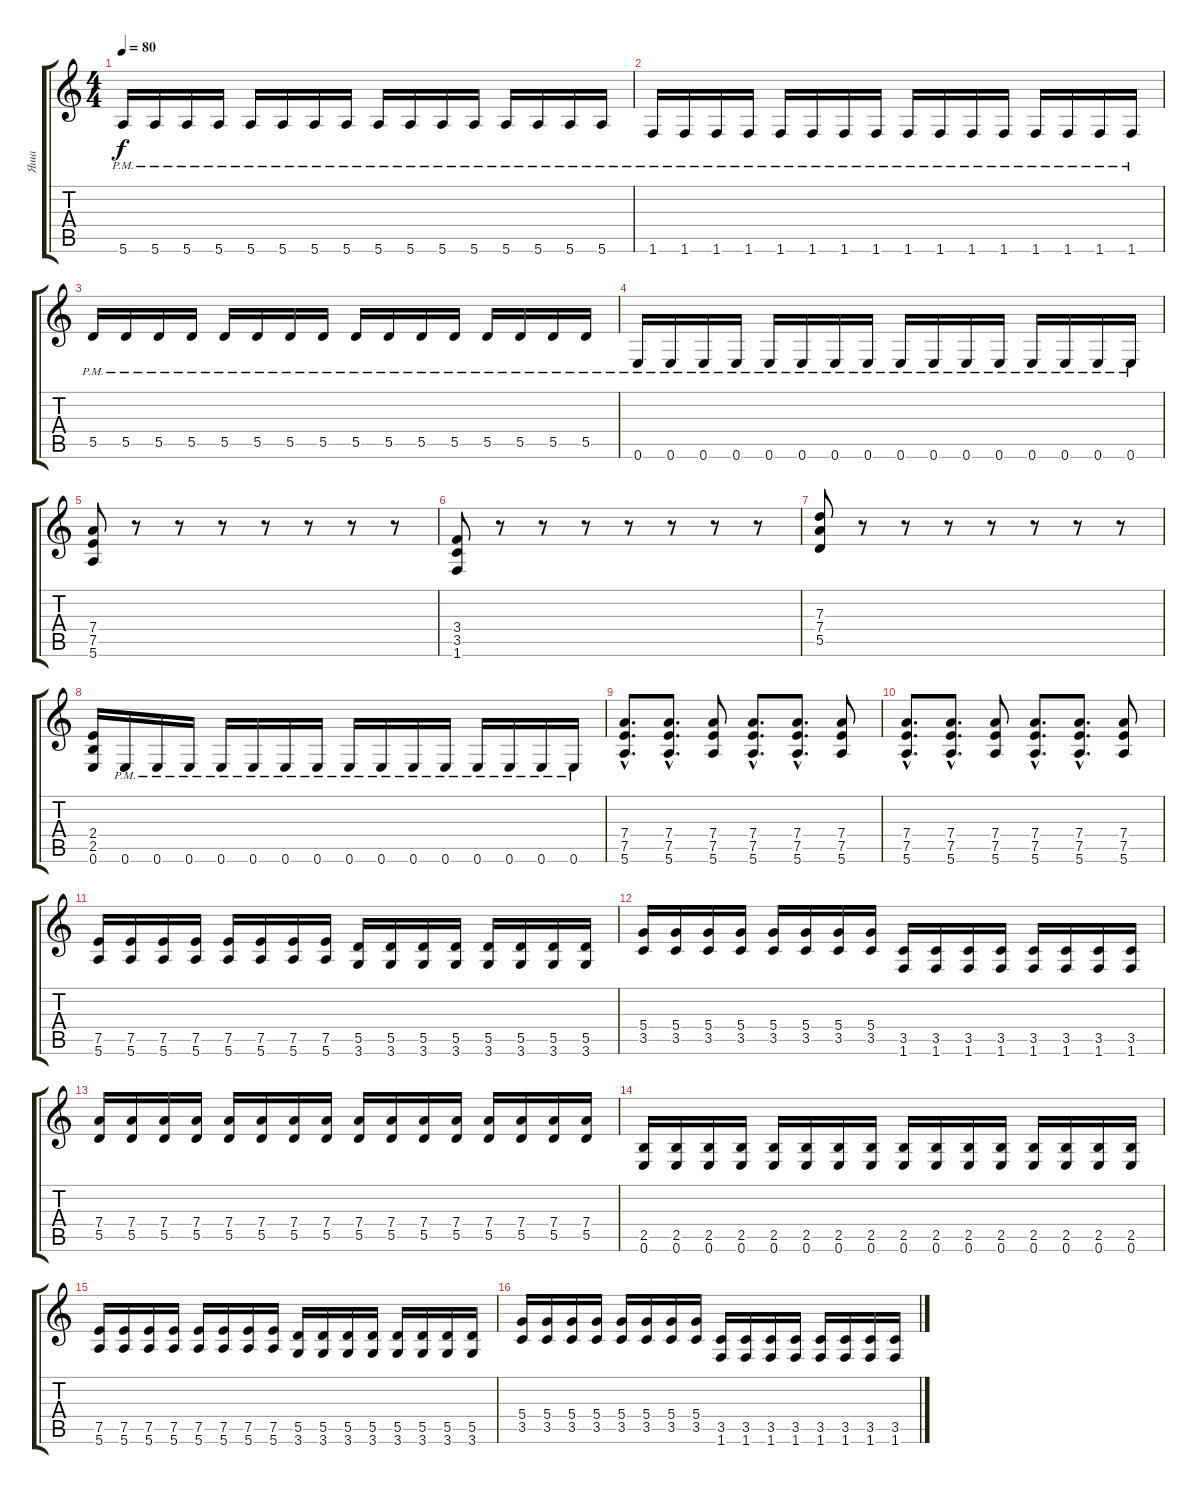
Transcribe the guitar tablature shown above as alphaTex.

\track ("Яша" "Яша") {instrument distortionguitar}
\staff {score tabs}
\tuning (E4 B3 G3 D3 A2 E2) {hide}
\ts (4 4)
\tempo 80
\clef g2
\ks c
5.6{pm}.16{dy f instrument distortionguitar} 5.6{pm}.16 5.6{pm}.16 5.6{pm}.16 5.6{pm}.16 5.6{pm}.16 5.6{pm}.16 5.6{pm}.16 5.6{pm}.16 5.6{pm}.16 5.6{pm}.16 5.6{pm}.16 5.6{pm}.16 5.6{pm}.16 5.6{pm}.16 5.6{pm}.16 |
1.6{pm}.16 1.6{pm}.16 1.6{pm}.16 1.6{pm}.16 1.6{pm}.16 1.6{pm}.16 1.6{pm}.16 1.6{pm}.16 1.6{pm}.16 1.6{pm}.16 1.6{pm}.16 1.6{pm}.16 1.6{pm}.16 1.6{pm}.16 1.6{pm}.16 1.6{pm}.16 |
5.5{pm}.16 5.5{pm}.16 5.5{pm}.16 5.5{pm}.16 5.5{pm}.16 5.5{pm}.16 5.5{pm}.16 5.5{pm}.16 5.5{pm}.16 5.5{pm}.16 5.5{pm}.16 5.5{pm}.16 5.5{pm}.16 5.5{pm}.16 5.5{pm}.16 5.5{pm}.16 |
0.6{pm}.16 0.6{pm}.16 0.6{pm}.16 0.6{pm}.16 0.6{pm}.16 0.6{pm}.16 0.6{pm}.16 0.6{pm}.16 0.6{pm}.16 0.6{pm}.16 0.6{pm}.16 0.6{pm}.16 0.6{pm}.16 0.6{pm}.16 0.6{pm}.16 0.6{pm}.16 |
(7.4 7.5 5.6).8 r.8 r.8 r.8 r.8 r.8 r.8 r.8 |
(3.4 3.5 1.6).8 r.8 r.8 r.8 r.8 r.8 r.8 r.8 |
(7.3 7.4 5.5).8 r.8 r.8 r.8 r.8 r.8 r.8 r.8 |
(2.4 2.5 0.6).16 0.6{pm}.16 0.6{pm}.16 0.6{pm}.16 0.6{pm}.16 0.6{pm}.16 0.6{pm}.16 0.6{pm}.16 0.6{pm}.16 0.6{pm}.16 0.6{pm}.16 0.6{pm}.16 0.6{pm}.16 0.6{pm}.16 0.6{pm}.16 0.6{pm}.16 |
(7.4{hac} 7.5{hac} 5.6{hac}).8{d} (7.4{hac} 7.5{hac} 5.6{hac}).8{d} (7.4 7.5 5.6).8 (7.4{hac} 7.5{hac} 5.6{hac}).8{d} (7.4{hac} 7.5{hac} 5.6{hac}).8{d} (7.4 7.5 5.6).8 |
(7.4{hac} 7.5{hac} 5.6{hac}).8{d} (7.4{hac} 7.5{hac} 5.6{hac}).8{d} (7.4 7.5 5.6).8 (7.4{hac} 7.5{hac} 5.6{hac}).8{d} (7.4{hac} 7.5{hac} 5.6{hac}).8{d} (7.4 7.5 5.6).8 |
(7.5 5.6).16 (7.5 5.6).16 (7.5 5.6).16 (7.5 5.6).16 (7.5 5.6).16 (7.5 5.6).16 (7.5 5.6).16 (7.5 5.6).16 (5.5 3.6).16 (5.5 3.6).16 (5.5 3.6).16 (5.5 3.6).16 (5.5 3.6).16 (5.5 3.6).16 (5.5 3.6).16 (5.5 3.6).16 |
(5.4 3.5).16 (5.4 3.5).16 (5.4 3.5).16 (5.4 3.5).16 (5.4 3.5).16 (5.4 3.5).16 (5.4 3.5).16 (5.4 3.5).16 (3.5 1.6).16 (3.5 1.6).16 (3.5 1.6).16 (3.5 1.6).16 (3.5 1.6).16 (3.5 1.6).16 (3.5 1.6).16 (3.5 1.6).16 |
(7.4 5.5).16 (7.4 5.5).16 (7.4 5.5).16 (7.4 5.5).16 (7.4 5.5).16 (7.4 5.5).16 (7.4 5.5).16 (7.4 5.5).16 (7.4 5.5).16 (7.4 5.5).16 (7.4 5.5).16 (7.4 5.5).16 (7.4 5.5).16 (7.4 5.5).16 (7.4 5.5).16 (7.4 5.5).16 |
(2.5 0.6).16 (2.5 0.6).16 (2.5 0.6).16 (2.5 0.6).16 (2.5 0.6).16 (2.5 0.6).16 (2.5 0.6).16 (2.5 0.6).16 (2.5 0.6).16 (2.5 0.6).16 (2.5 0.6).16 (2.5 0.6).16 (2.5 0.6).16 (2.5 0.6).16 (2.5 0.6).16 (2.5 0.6).16 |
(7.5 5.6).16 (7.5 5.6).16 (7.5 5.6).16 (7.5 5.6).16 (7.5 5.6).16 (7.5 5.6).16 (7.5 5.6).16 (7.5 5.6).16 (5.5 3.6).16 (5.5 3.6).16 (5.5 3.6).16 (5.5 3.6).16 (5.5 3.6).16 (5.5 3.6).16 (5.5 3.6).16 (5.5 3.6).16 |
(5.4 3.5).16 (5.4 3.5).16 (5.4 3.5).16 (5.4 3.5).16 (5.4 3.5).16 (5.4 3.5).16 (5.4 3.5).16 (5.4 3.5).16 (3.5 1.6).16 (3.5 1.6).16 (3.5 1.6).16 (3.5 1.6).16 (3.5 1.6).16 (3.5 1.6).16 (3.5 1.6).16 (3.5 1.6).16
